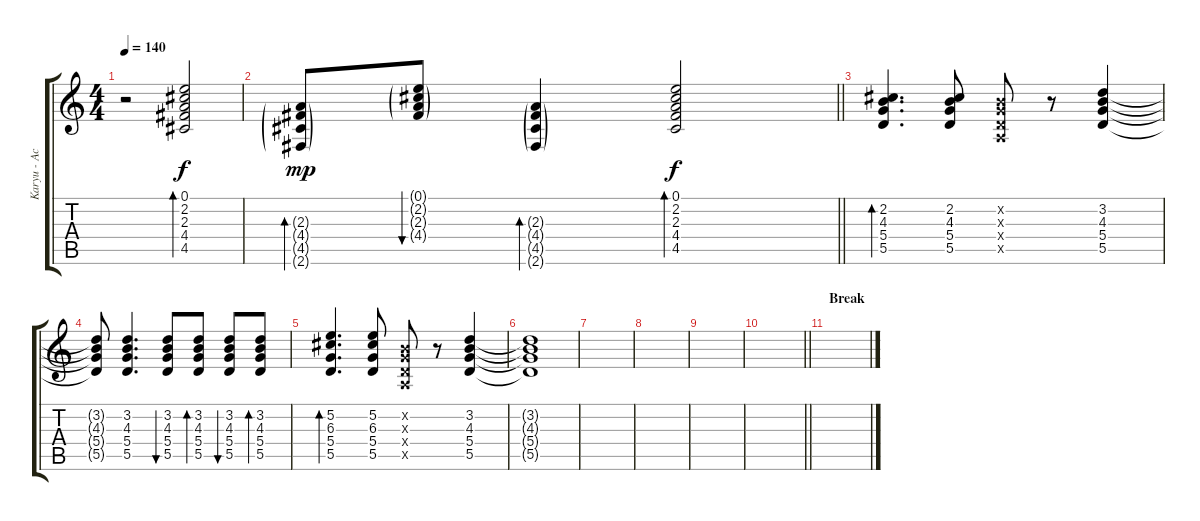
\track ("Karyu - Acoustic Guitar" "Karyu - Ac") {instrument acousticguitarsteel}
\staff {score tabs}
\tuning (E4 B3 G3 D3 A2 E2) {hide}
\ts (4 4)
\tempo 140
\clef g2
\ks c
r.2{dy f} (0.1 2.2 2.3 4.4 4.5).2{bd 240} |
\barLineRight lightlight
(2.3{g} 4.4{g} 4.5{g} 2.6{g}).8{bd 240 dy mp} (0.1{g} 2.2{g} 2.3{g} 4.4{g}).8{bu 240} (2.3{g} 4.4{g} 4.5{g} 2.6{g}).4{bd 240} (0.1 2.2 2.3 4.4 4.5).2{bd 240 dy f} |
\section ("" "")
(2.2 4.3 5.4 5.5).4{d bd 240} (2.2 4.3 5.4 5.5).8 (0.2{x} 0.3{x} 0.4{x} 0.5{x}).8 r.8 (3.2 4.3 5.4 5.5).4 |
(3.2{t} 4.3{t} 5.4{t} 5.5{t}).8 (3.2 4.3 5.4 5.5).4{d} (3.2 4.3 5.4 5.5).8{bu 240} (3.2 4.3 5.4 5.5).8{bd 240} (3.2 4.3 5.4 5.5).8{bu 240} (3.2 4.3 5.4 5.5).8{bd 240} |
(5.2 6.3 5.4 5.5).4{d bd 240} (5.2 6.3 5.4 5.5).8 (0.2{x} 0.3{x} 0.4{x} 0.5{x}).8 r.8 (3.2 4.3 5.4 5.5).4 |
(3.2{t} 4.3{t} 5.4{t} 5.5{t}).1 |
|
|
|
\barLineRight lightlight
|
\section ("" "Break")
